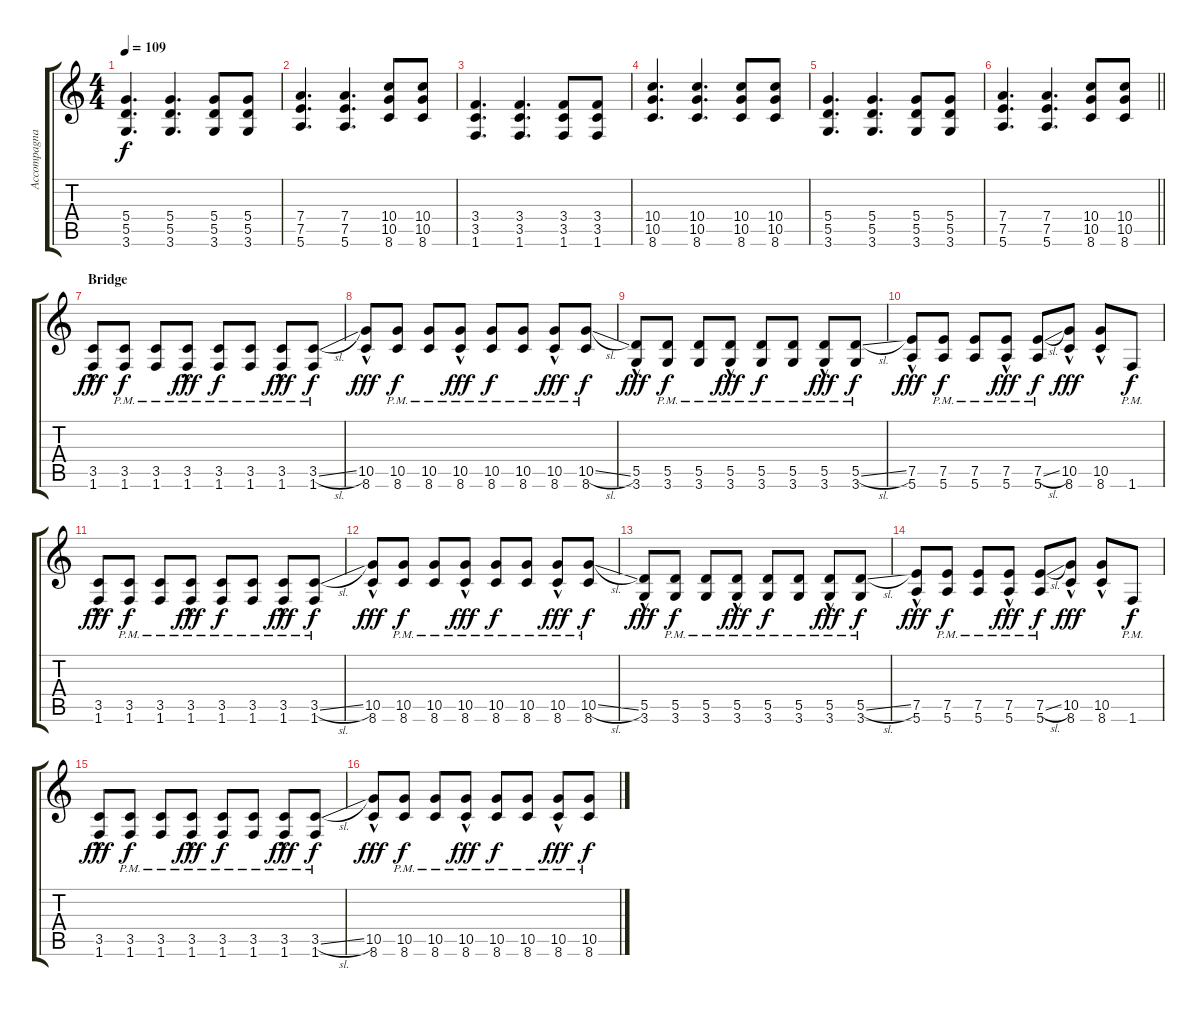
\track ("Accompagnamento" "Accompagna") {instrument electricguitarclean}
\staff {score tabs}
\tuning (E4 B3 G3 D3 A2 E2) {hide}
\ts (4 4)
\tempo 109
\clef g2
\ks c
(5.4 5.5 3.6).4{d dy f} (5.4 5.5 3.6).4{d} (5.4 5.5 3.6).8 (5.4 5.5 3.6).8 |
(7.4 7.5 5.6).4{d} (7.4 7.5 5.6).4{d} (10.4 10.5 8.6).8 (10.4 10.5 8.6).8 |
(3.4 3.5 1.6).4{d} (3.4 3.5 1.6).4{d} (3.4 3.5 1.6).8 (3.4 3.5 1.6).8 |
(10.4 10.5 8.6).4{d} (10.4 10.5 8.6).4{d} (10.4 10.5 8.6).8 (10.4 10.5 8.6).8 |
(5.4 5.5 3.6).4{d} (5.4 5.5 3.6).4{d} (5.4 5.5 3.6).8 (5.4 5.5 3.6).8 |
\barLineRight lightlight
(7.4 7.5 5.6).4{d} (7.4 7.5 5.6).4{d} (10.4 10.5 8.6).8 (10.4 10.5 8.6).8 |
\section ("" "Bridge")
(3.5 1.6{hac}).8{dy fff instrument electricguitarclean} (3.5 1.6{pm}).8{dy f} (3.5 1.6{pm}).8 (3.5 1.6{hac pm}).8{dy fff} (3.5 1.6{pm}).8{dy f} (3.5 1.6{pm}).8 (3.5 1.6{hac pm}).8{dy fff} (3.5{sl} 1.6{pm}).8{dy f} |
(10.5 8.6{hac}).8{dy fff} (10.5 8.6{pm}).8{dy f} (10.5 8.6{pm}).8 (10.5 8.6{hac pm}).8{dy fff} (10.5 8.6{pm}).8{dy f} (10.5 8.6{pm}).8 (10.5 8.6{hac pm}).8{dy fff} (10.5{sl} 8.6{pm}).8{dy f} |
(5.5 3.6{hac}).8{dy fff} (5.5 3.6{pm}).8{dy f} (5.5 3.6{pm}).8 (5.5 3.6{hac pm}).8{dy fff} (5.5 3.6{pm}).8{dy f} (5.5 3.6{pm}).8 (5.5 3.6{hac pm}).8{dy fff} (5.5{sl} 3.6{pm}).8{dy f} |
(7.5 5.6{hac}).8{dy fff} (7.5 5.6{pm}).8{dy f} (7.5 5.6{pm}).8 (7.5 5.6{hac pm}).8{dy fff} (7.5{sl} 5.6{pm}).8{dy f} (10.5 8.6{hac}).8{dy fff} (10.5 8.6{hac}).8 1.6{pm}.8{dy f} |
(3.5 1.6{hac}).8{dy fff} (3.5 1.6{pm}).8{dy f} (3.5 1.6{pm}).8 (3.5 1.6{hac pm}).8{dy fff} (3.5 1.6{pm}).8{dy f} (3.5 1.6{pm}).8 (3.5 1.6{hac pm}).8{dy fff} (3.5{sl} 1.6{pm}).8{dy f} |
(10.5 8.6{hac}).8{dy fff} (10.5 8.6{pm}).8{dy f} (10.5 8.6{pm}).8 (10.5 8.6{hac pm}).8{dy fff} (10.5 8.6{pm}).8{dy f} (10.5 8.6{pm}).8 (10.5 8.6{hac pm}).8{dy fff} (10.5{sl} 8.6{pm}).8{dy f} |
(5.5 3.6{hac}).8{dy fff} (5.5 3.6{pm}).8{dy f} (5.5 3.6{pm}).8 (5.5 3.6{hac pm}).8{dy fff} (5.5 3.6{pm}).8{dy f} (5.5 3.6{pm}).8 (5.5 3.6{hac pm}).8{dy fff} (5.5{sl} 3.6{pm}).8{dy f} |
(7.5 5.6{hac}).8{dy fff} (7.5 5.6{pm}).8{dy f} (7.5 5.6{pm}).8 (7.5 5.6{hac pm}).8{dy fff} (7.5{sl} 5.6{pm}).8{dy f} (10.5 8.6{hac}).8{dy fff} (10.5 8.6{hac}).8 1.6{pm}.8{dy f} |
(3.5 1.6{hac}).8{dy fff} (3.5 1.6{pm}).8{dy f} (3.5 1.6{pm}).8 (3.5 1.6{hac pm}).8{dy fff} (3.5 1.6{pm}).8{dy f} (3.5 1.6{pm}).8 (3.5 1.6{hac pm}).8{dy fff} (3.5{sl} 1.6{pm}).8{dy f} |
(10.5 8.6{hac}).8{dy fff} (10.5 8.6{pm}).8{dy f} (10.5 8.6{pm}).8 (10.5 8.6{hac pm}).8{dy fff} (10.5 8.6{pm}).8{dy f} (10.5 8.6{pm}).8 (10.5 8.6{hac pm}).8{dy fff} (10.5{sl} 8.6{pm}).8{dy f}
